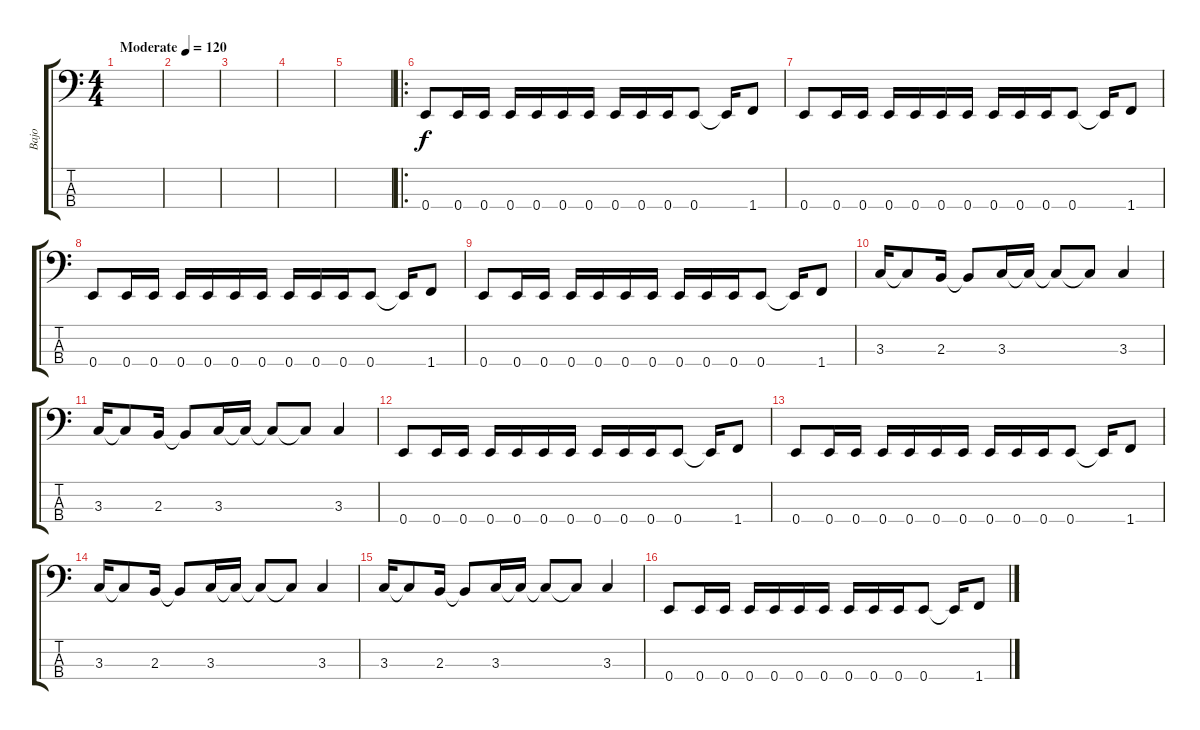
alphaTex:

\track ("Bajo" "Bajo") {instrument electricbassfinger}
\staff {score tabs}
\tuning (G2 D2 A1 E1) {hide}
\ts (4 4)
\tempo (120 "Moderate")
\clef f4
\ks c
|
|
|
|
|
\ro
0.4.8 0.4.16 0.4.16 0.4.16 0.4.16 0.4.16 0.4.16 0.4.16 0.4.16 0.4.16 0.4.8 0.4{t}.16 1.4.8 |
0.4.8 0.4.16 0.4.16 0.4.16 0.4.16 0.4.16 0.4.16 0.4.16 0.4.16 0.4.16 0.4.8 0.4{t}.16 1.4.8 |
0.4.8 0.4.16 0.4.16 0.4.16 0.4.16 0.4.16 0.4.16 0.4.16 0.4.16 0.4.16 0.4.8 0.4{t}.16 1.4.8 |
0.4.8 0.4.16 0.4.16 0.4.16 0.4.16 0.4.16 0.4.16 0.4.16 0.4.16 0.4.16 0.4.8 0.4{t}.16 1.4.8 |
3.3.16 3.3{t}.8 2.3.16 2.3{t}.8 3.3.16 3.3{t}.16 3.3{t}.8 3.3{t}.8 3.3.4 |
3.3.16 3.3{t}.8 2.3.16 2.3{t}.8 3.3.16 3.3{t}.16 3.3{t}.8 3.3{t}.8 3.3.4 |
0.4.8 0.4.16 0.4.16 0.4.16 0.4.16 0.4.16 0.4.16 0.4.16 0.4.16 0.4.16 0.4.8 0.4{t}.16 1.4.8 |
0.4.8 0.4.16 0.4.16 0.4.16 0.4.16 0.4.16 0.4.16 0.4.16 0.4.16 0.4.16 0.4.8 0.4{t}.16 1.4.8 |
3.3.16 3.3{t}.8 2.3.16 2.3{t}.8 3.3.16 3.3{t}.16 3.3{t}.8 3.3{t}.8 3.3.4 |
3.3.16 3.3{t}.8 2.3.16 2.3{t}.8 3.3.16 3.3{t}.16 3.3{t}.8 3.3{t}.8 3.3.4 |
0.4.8 0.4.16 0.4.16 0.4.16 0.4.16 0.4.16 0.4.16 0.4.16 0.4.16 0.4.16 0.4.8 0.4{t}.16 1.4.8
